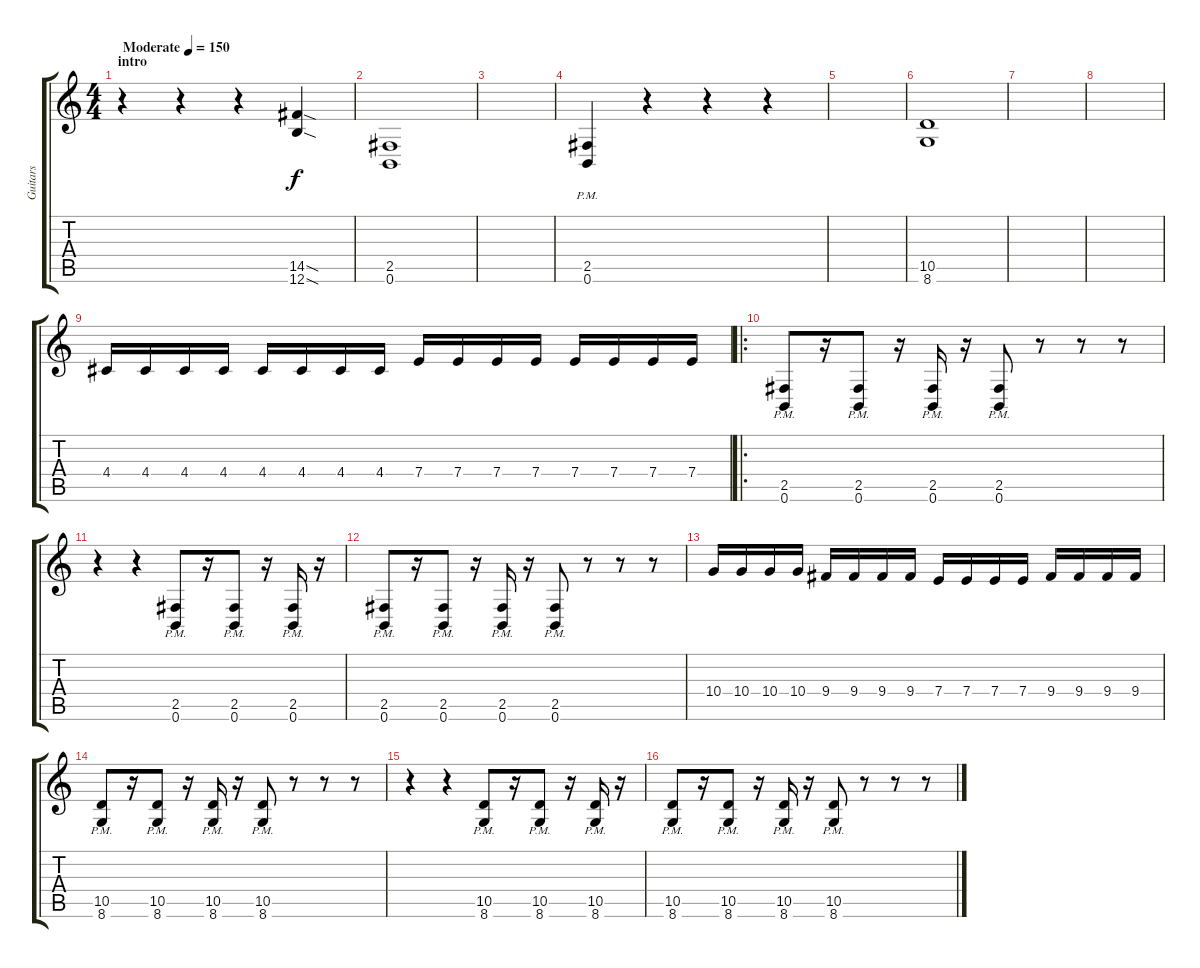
\track ("Guitars  " "Guitars  ") {instrument distortionguitar}
\staff {score tabs}
\tuning (B3 Gb3 D3 A2 E2 B1) {hide}
\ts (4 4)
\section ("" "intro")
\tempo (150 "Moderate")
\clef g2
\ks c
r.4{dy f instrument distortionguitar} r.4 r.4 (14.5{sod} 12.6{sod}).4 |
(2.5 0.6).1 |
|
(2.5{pm} 0.6{pm}).4 r.4 r.4 r.4 |
|
(10.5 8.6).1 |
|
|
4.4.16 4.4.16 4.4.16 4.4.16 4.4.16 4.4.16 4.4.16 4.4.16 7.4.16 7.4.16 7.4.16 7.4.16 7.4.16 7.4.16 7.4.16 7.4.16 |
\ro
(2.5{pm} 0.6{pm}).8 r.16 (2.5{pm} 0.6{pm}).8 r.16 (2.5{pm} 0.6{pm}).16 r.16 (2.5{pm} 0.6{pm}).8 r.8 r.8 r.8 |
r.4 r.4 (2.5{pm} 0.6{pm}).8 r.16 (2.5{pm} 0.6{pm}).8 r.16 (2.5{pm} 0.6{pm}).16 r.16 |
(2.5{pm} 0.6{pm}).8 r.16 (2.5{pm} 0.6{pm}).8 r.16 (2.5{pm} 0.6{pm}).16 r.16 (2.5{pm} 0.6{pm}).8 r.8 r.8 r.8 |
10.4.16 10.4.16 10.4.16 10.4.16 9.4.16 9.4.16 9.4.16 9.4.16 7.4.16 7.4.16 7.4.16 7.4.16 9.4.16 9.4.16 9.4.16 9.4.16 |
(10.5{pm} 8.6{pm}).8 r.16 (10.5{pm} 8.6{pm}).8 r.16 (10.5{pm} 8.6{pm}).16 r.16 (10.5{pm} 8.6{pm}).8 r.8 r.8 r.8 |
r.4 r.4 (10.5{pm} 8.6{pm}).8 r.16 (10.5{pm} 8.6{pm}).8 r.16 (10.5{pm} 8.6{pm}).16 r.16 |
(10.5{pm} 8.6{pm}).8 r.16 (10.5{pm} 8.6{pm}).8 r.16 (10.5{pm} 8.6{pm}).16 r.16 (10.5{pm} 8.6{pm}).8 r.8 r.8 r.8
